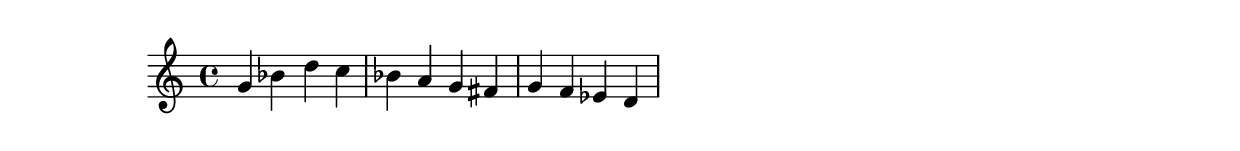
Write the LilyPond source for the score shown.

\version "2.16.0"

\header {
  texidoc = "Various languages are supported for note names input.
Selecting another language within a music expression is possible,
and doesn't break point-and-click abilities.
"
}


%% Old syntax.
\include "english.ly"

\relative c'' {
  g4 bf d c

  %% Manual override of the pitchnames variable
  %% and the parser note names:
  #(begin
    (set! pitchnames (ly:assoc-get 'nederlands language-pitch-names))
    (ly:parser-set-note-names parser pitchnames))
  bes4 a g fis

  %% The \language command acts in the same way:
  \language "italiano"
  sol4 fa mib re
}
